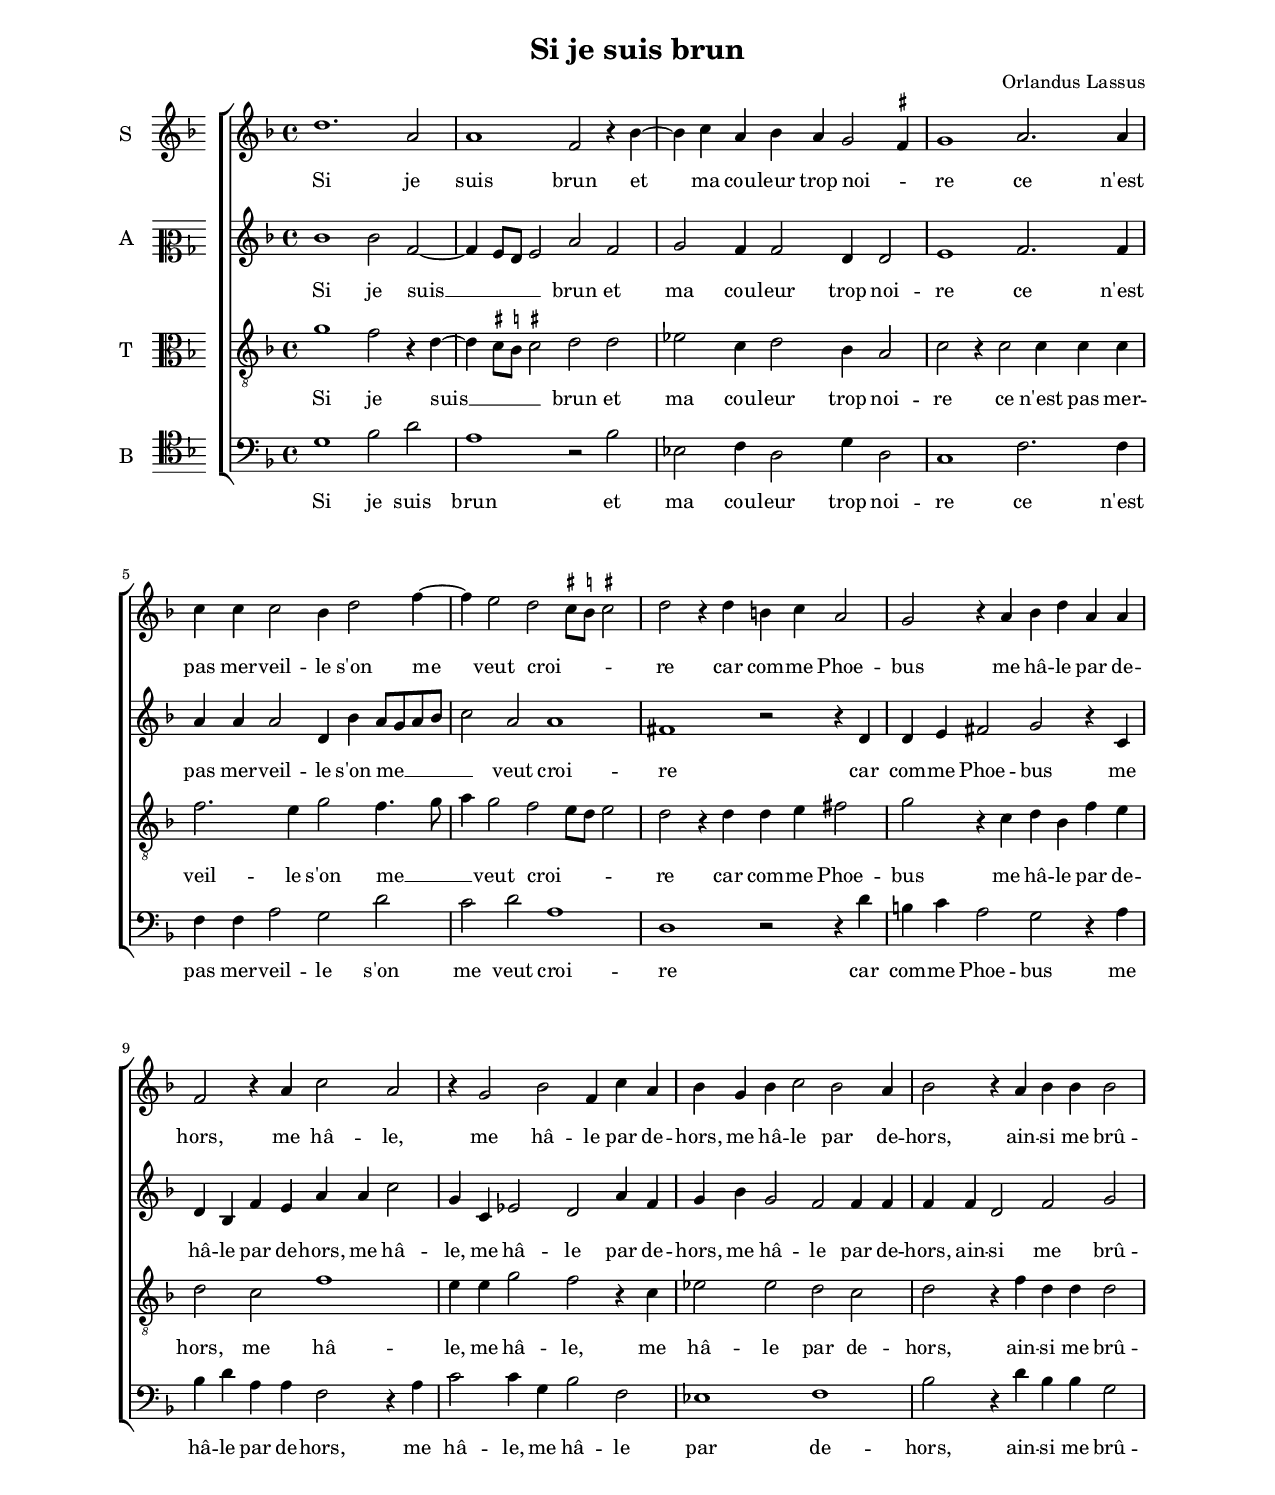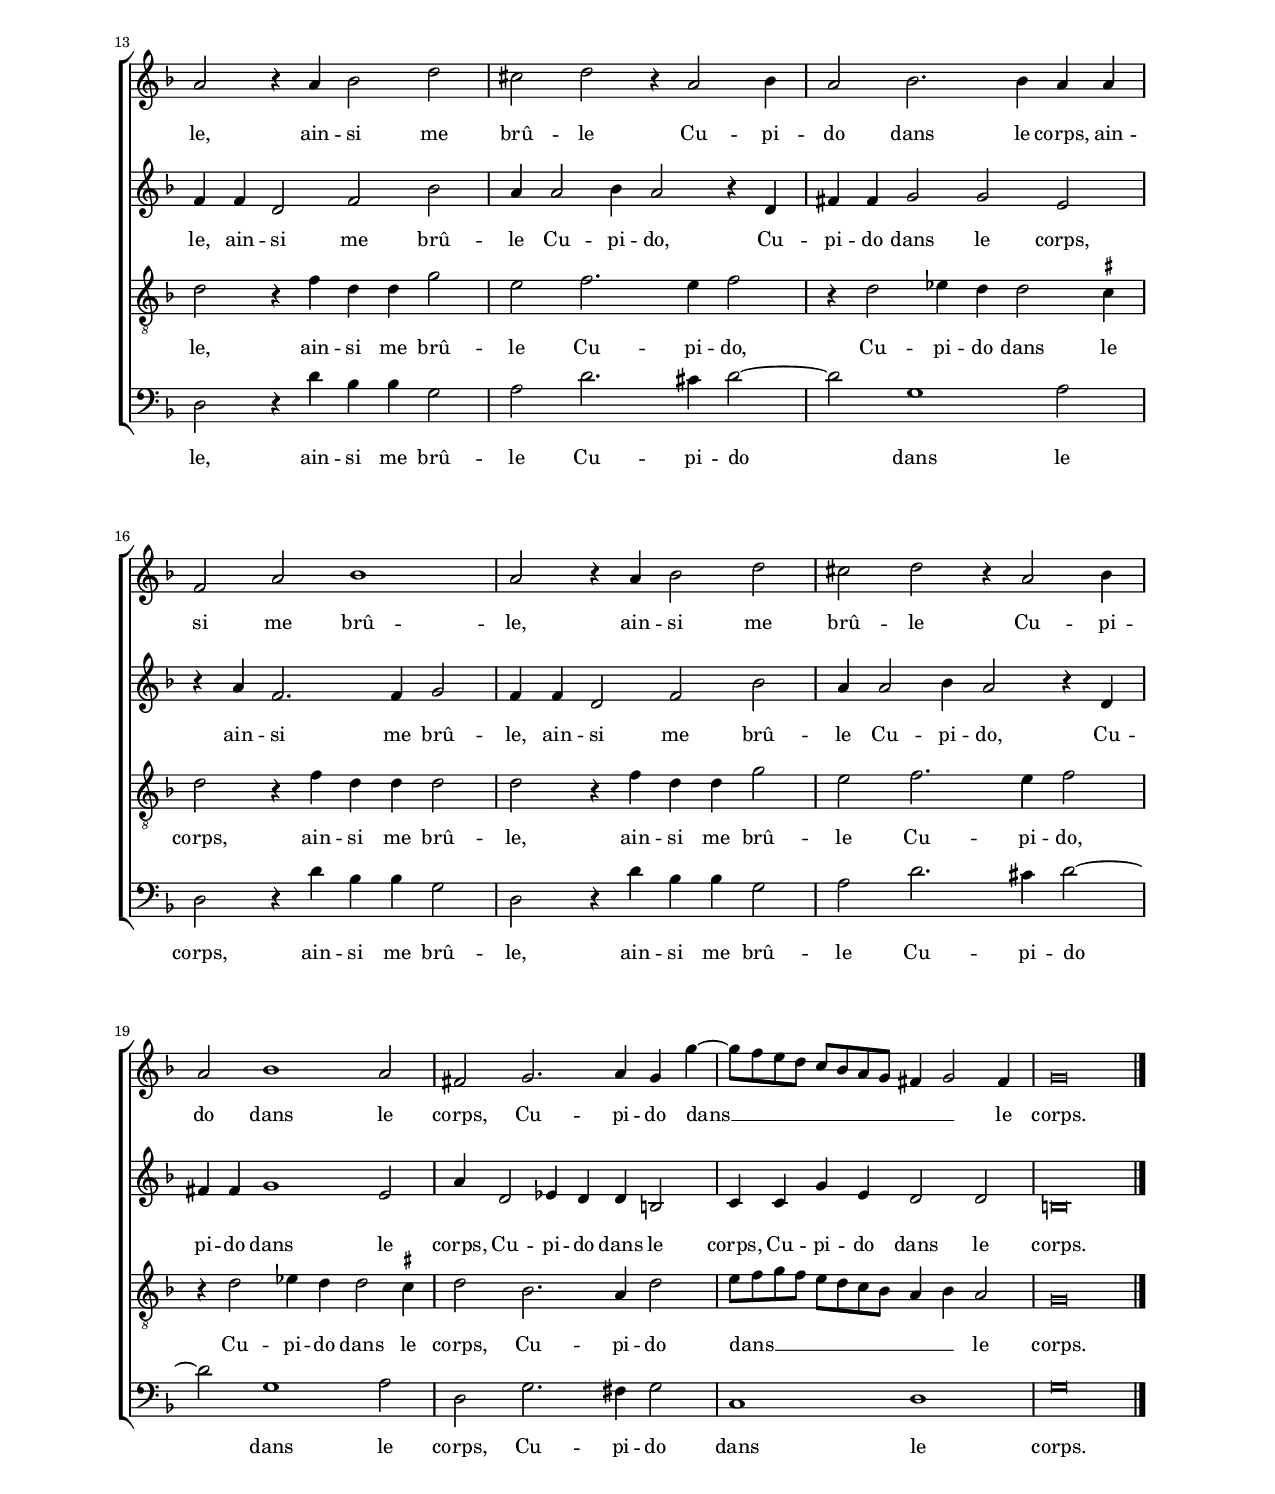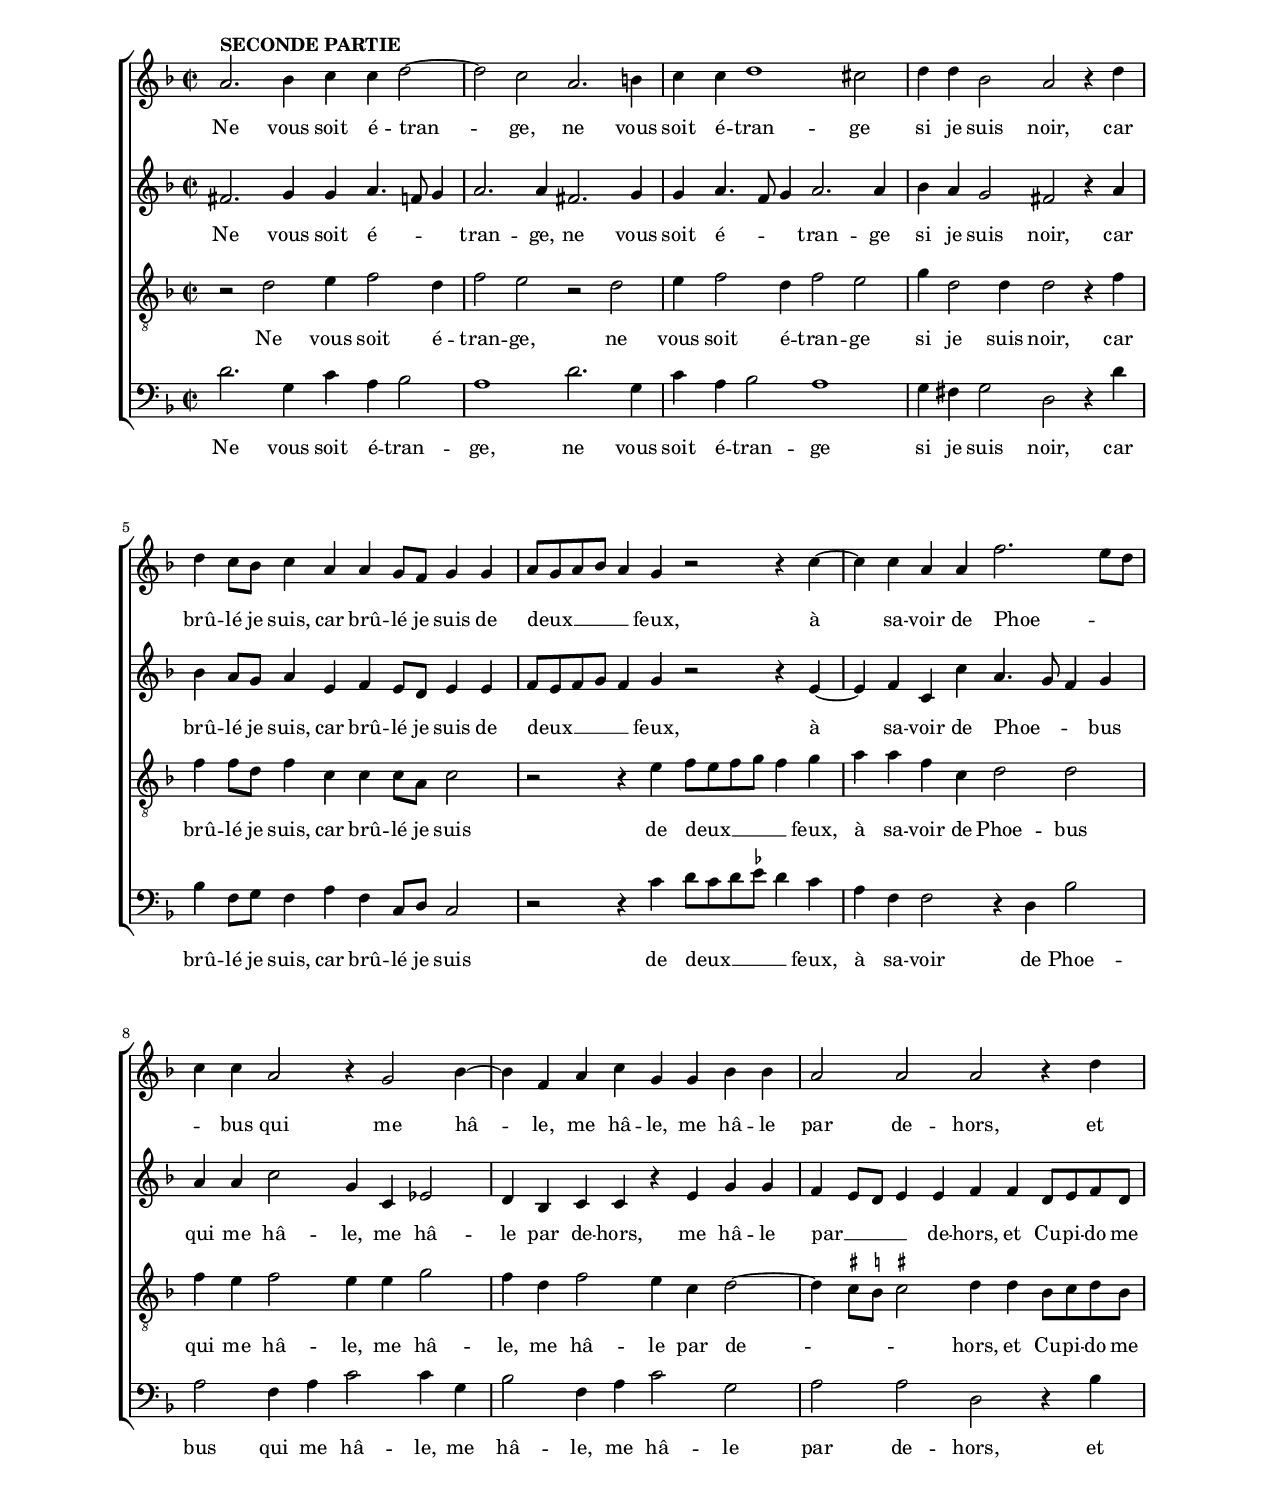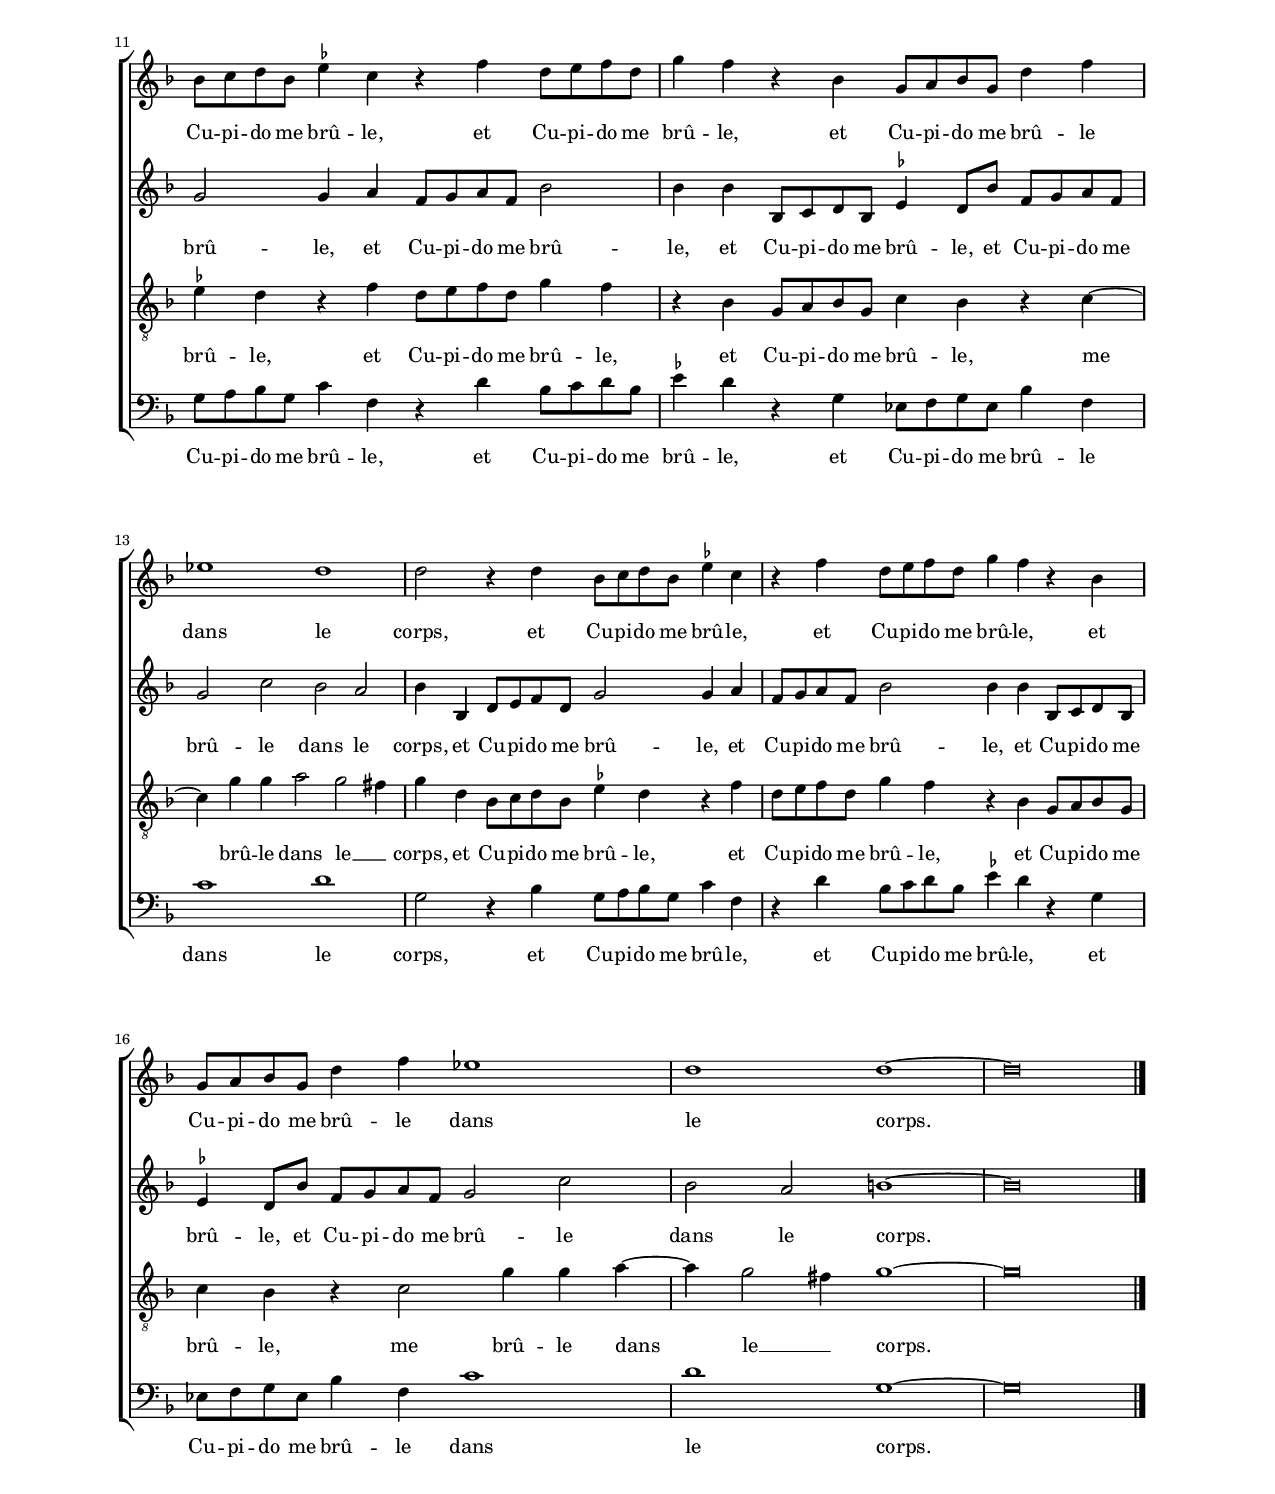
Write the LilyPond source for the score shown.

\header
{
  title="Si je suis brun"
  composer="Orlandus Lassus"
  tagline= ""
}

\version "2.18.2"
\include "deutsch.ly"
#(set-global-staff-size 16)
#(set-default-paper-size "letter")
#(ly:set-option 'point-and-click #f)

	
	ficta = { \once \set suggestAccidentals = ##t }
	
	forget = #(define-music-function (parser location music) (ly:music?) #{
		\accidentalStyle forget
		$music
		\accidentalStyle default
		#})
	
	m = \melisma
	me = \melismaEnd


\paper
	{
	top-margin = 1.8 \cm
	bottom-margin = 1.8 \cm
	left-margin = 2.2 \cm
	right-margin = 2.2 \cm
	ragged-bottom = ##f
	ragged-last-bottom = ##f
	print-page-number = ##f
%	page-count = 3
	score-system-spacing = #'((basic-distance . 17) (minimum-distance . 13) (padding . 5) (strechability . 250))
	system-system-spacing = #'((basic-distance . 17) (minimum-distance . 13) (padding . 5) (strechability . 250))
	systems-per-page = 3
%	min-systems-per-page = 3
	}

global = {
	\key f \major
	\time 4/4 \set Score.measureLength = #(ly:make-moment 2/1)
	}
	

incipitcantus = \markup { \score {
	{
	\set Staff.instrumentName = \markup { \fontsize #1 "S" }
	\key f \major
	\clef violin
	s4 \bar ""
	}
	\layout  {
	raggedright = ##t
	indent = 0.8 \cm
	line-width = 1.6 \cm
	\context { \Staff \remove Time_signature_engraver }
	\override Staff.Clef.Y-extent = #'(0 . 0)
	}} \hspace #1 }
      
      
incipitaltus = \markup { \score {
	{
	\set Staff.instrumentName = \markup { \fontsize #1 "A" }
	\key f \major
	\clef mezzosoprano
	s4 \bar ""
	}
	\layout  {
	raggedright = ##t
	indent = 0.8 \cm
	line-width = 1.6 \cm
	\context { \Staff \remove Time_signature_engraver }
	\override Staff.Clef.Y-extent = #'(0 . 0)
	}} \hspace #1 }


incipittenor = \markup { \score {
	{
	\set Staff.instrumentName = \markup { \fontsize #1 "T" }
	\key f \major
	\clef alto
	s4 \bar ""
	}
	\layout  {
	raggedright = ##t
	indent = 0.8 \cm
	line-width = 1.6 \cm
	\context { \Staff \remove Time_signature_engraver }
	\override Staff.Clef.Y-extent = #'(0 . 0)
	}} \hspace #1 }
      
      
incipitbassus = \markup { \score {
	{
	\set Staff.instrumentName = \markup { \fontsize #1 "B" }
	\key f \major
	\clef tenor
	s4 \bar ""
	}
	\layout  {
	raggedright = ##t
	indent = 0.8 \cm
	line-width = 1.6 \cm
	\context { \Staff \remove Time_signature_engraver }
	\override Staff.Clef.Y-extent = #'(0 . 0)
	}} \hspace #1 }


cantus =  \relative c''
	{
	d1. a2
	a1 f2 r4 b~
	b4 c a b a g2 \ficta fis4
	g1 a2. a4
%5
	c4 c c2 b4 d2 f4~ |
	f4 e2 d2 \ficta cis8 \ficta h \ficta cis!2
	d2 r4 d h c a2
	g2 r4 a b d a a
	f2 r4 a c2 a
%10
	r4 g2 b f4 c' a |
	b4 g b c2 b a4
	b2 r4 a b b b2
	a2 r4 a b2 d
	cis2 d r4 a2 b4
%15
	a2 b2. b4 a a |
	f2 a b1
	a2 r4 a b2 d
	cis2 d r4 a2 b4
	a2 b1 a2
%20
	fis2 g2. a4 g g'~ |
	g8[ f e d] c[ b a g] fis4 g2 fis4
	g\breve \bar "|." |
	}
	

altus =  \relative c'
        {
	b'1 b2 f~
	f4 e8 d e2 a f
	g2 f4 f2 d4 d2
	e1 f2. f4
%5
	a4 a a2 d,4 b' a8 g a b |
	c2 a a1
	fis1 r2 r4 d
	d4 e fis2 g r4 c,
	d4 b f' e a a c2
%10
	g4 c, es2 d a'4 f |
	g4 b g2 f f4 f
	f4 f d2 f g
	f4 f d2 f b
	a4 a2 b4 a2 r4 d,
%15
	fis4 fis g2 g e |
	r4 a f2. f4 g2
	f4 f d2 f b
	a4 a2 b4 a2 r4 d,
	fis4 fis g1 e2
%20
	a4 d,2 es4 d d h2 |
	c4 c g' e d2 d
	h\breve |
	}


tenor =  \relative c'
	{
	g'1 f2 r4 d~
	d4 \ficta cis8 \ficta h \ficta cis!2 d d
	es2 c4 d2 b4 a2
	c2 r4 c2 c4 c c
%5
	f2. e4 g2 f4. g8 |
	a4 g2 f e8 d e2
	d2 r4 d d e fis2
	g2 r4 c, d b f' e
	d2 c f1
%10
	e4 e g2 f r4 c |
	es2 es d c
	d2 r4 f d d d2
	d2 r4 f d d g2
	e2 f2. e4 f2
%15
	r4 d2 es4 d d2 \ficta cis4 |
	d2 r4 f d d d2
	d2 r4 f d d g2
	e2 f2. e4 f2
	r4 d2 es4 d d2 \ficta cis4
%20
	d2 b2. a4 d2 |
	e8[ f g f] e[ d c b] a4 b a2
	g\breve |
	}


bassus  =  \relative c
	{
	g'1 b2 d
	a1 r2 b
	es,2 f4 d2 g4 d2
	c1 f2. f4
%5
	f4 f a2 g d' |
	c2 d a1
	d,1 r2 r4 d'
	h4 c a2 g r4 a
	b4 d a a f2 r4 a
%10
	c2 c4 g b2 f |
	es1 f
	b2 r4 d b b g2
	d2 r4 d' b b g2
	a2 d2. cis4 d2~
%15
	d2 g,1 a2 |
	d,2 r4 d' b b g2
	d2 r4 d' b b g2
	a2 d2. cis4 d2~
	d2 g,1 a2
%20
	d,2 g2. fis4 g2
	c,1 d
	g\breve |
	}


lyricscantus = \lyricmode {
	Si je suis brun et ma cou -- leur trop noi -- _ re
	ce n'est pas mer -- veil -- le s'on me veut croi -- _ _ _ re
	car com -- me Phoe -- bus me hâ -- le par de -- hors,
	me hâ -- le,
	me hâ -- le par de -- hors,
	me hâ -- le par de -- hors,
	ain -- si me brû -- le,
	ain -- si me brû -- le Cu -- pi -- do dans le corps,
	ain -- si me brû -- le,
	ain -- si me brû -- le Cu -- pi -- do dans le corps,
	Cu -- pi -- do dans __ _ _ _ _ _ _ _ _ _ le corps.
	}
	
	
lyricsaltus = \lyricmode {
	Si je suis __ _ _ _ brun et ma cou -- leur trop noi -- re
	ce n'est pas mer -- veil -- le s'on me __ _ _ _ _ veut croi -- re
	car com -- me Phoe -- bus me hâ -- le par de -- hors,
	me hâ -- le,
	me hâ -- le par de -- hors,
	me hâ -- le par de -- hors,
	ain -- si me brû -- le,
	ain -- si me brû -- le Cu -- pi -- do,
	Cu -- pi -- do dans le corps,
	ain -- si me brû -- le,
	ain -- si me brû -- le Cu -- pi -- do,
	Cu -- pi -- do dans le corps,
	Cu -- pi -- do dans le corps,
	Cu -- pi -- do dans le corps.
	}
	

lyricstenor = \lyricmode {
	Si je suis __ _ _ _ brun et ma cou -- leur trop noi -- re
	ce n'est pas mer -- veil -- le s'on me __ _ _ veut croi -- _ _ _ re
	car com -- me Phoe -- bus me hâ -- le par de -- hors,
	me hâ -- le,
	me hâ -- le,
	me hâ -- le par de -- hors,
	ain -- si me brû -- le,
	ain -- si me brû -- le Cu -- pi -- do,
	Cu -- pi -- do dans le corps,
	ain -- si me brû -- le,
	ain -- si me brû -- le Cu -- pi -- do,
	Cu -- pi -- do dans le corps,
	Cu -- pi -- do dans __ _ _ _ _ _ _ _ _ _ le corps.
	}
	
	
lyricsbassus = \lyricmode {
	Si je suis brun et ma cou -- leur trop noi -- re
	ce n'est pas mer -- veil -- le s'on me veut croi -- re
	car com -- me Phoe -- bus me hâ -- le par de -- hors,
	me hâ -- le,
	me hâ -- le par de -- hors,
	ain -- si me brû -- le,
	ain -- si me brû -- le Cu -- pi -- do dans le corps,
	ain -- si me brû -- le,
	ain -- si me brû -- le Cu -- pi -- do dans le corps,
	Cu -- pi -- do dans le corps.
	}
	

\score
{  
  % \transpose {
	\new ChoirStaff \with { \override StaffGrouper.staff-staff-spacing.basic-distance = #12 }
	<<
	
	\new Staff << \global
	\new Voice="v1" {
		\set Staff.instrumentName=\incipitcantus
		\set Staff.midiInstrument = "reed organ"
		\clef violin
		\cantus }
	\new Lyrics \lyricsto "v1" {\lyricscantus }
	>>

	
	\new Staff << \global
	\new Voice="v2" {
		\set Staff.instrumentName=\incipitaltus
		\set Staff.midiInstrument = "reed organ"
		\clef violin 
		\altus}
	\new Lyrics \lyricsto "v2" {\lyricsaltus }
	>>

	
	\new Staff << \global
	\new Voice="v3" {
		\set Staff.instrumentName=\incipittenor
		\set Staff.midiInstrument = "reed organ"
		\clef "G_8"
		\tenor }
	\new Lyrics \lyricsto "v3" {\lyricstenor }
	>>

	
	\new Staff << \global
	\new Voice="v4" {
		\set Staff.instrumentName=\incipitbassus
		\set Staff.midiInstrument = "reed organ"
		\clef "bass" 
		\bassus }
	\new Lyrics \lyricsto "v4" {\lyricsbassus}
	>>
	
	>>
	% } % transpose
		
	\layout
	{
	indent = 1.7 \cm
	\context { \Lyrics \override VerticalAxisGroup.nonstaff-relatedstaff-spacing.padding = #2 }
%	\context { \Lyrics \override LyricText.font-size = #0.8 }
	\context { \Staff \override TimeSignature.break-visibility = #end-of-line-invisible }
%	\context { \Staff \override InstrumentName.X-offset = #'-25 }
%	\context { \Voice \override Slur.transparent = ##t }
%	\context { \Voice \override AccidentalSuggestion.avoid-slur = #'ignore }
%	\context { \Voice \override AccidentalSuggestion.outside-staff-priority = ##f }
	\context { \Score \override BarNumber.padding = #2 }
	\context { \Voice \override NoteHead.style = #'baroque }
	}

\midi
	{
    	\tempo 2 = 85
	}
	
}

%%%%%%%%%%%%%%%%%%%%  PARS SECUNDA


global = {
	\key f \major
	\time 2/2 \set Score.measureLength = #(ly:make-moment 2/1)
	}

	
cantus =  \relative c''
	{
	a2.^\markup { \left-align \bold "SECONDE PARTIE" } b4 c c d2~
	d2 c a2. h4
	c4 c d1 cis2
	d4 d b2 a r4 d
%5
	d4 c8 b c4 a a g8 f g4 g |
	a8 g a b a4 g r2 r4 c~
	c4 c a a f'2. e8 d
	c4 c a2 r4 g2 b4~
	b4 f a c g g b b
%10
	a2 a a r4 d |
	b8 c d b \ficta es4 c r f d8 \forget e f d
	g4 f r b, g8 a b g d'4 f
	es1 d
	d2 r4 d b8 c d b \ficta es4 c
%15
	r4 f d8 \forget e f d g4 f r b, |
	g8 a b g d'4 f es1
	d1 d~
	d\breve \bar "|." |
	}


altus =  \relative c'
        {
	fis2. g4 g a4. f8 g4
	a2. a4 fis2. g4
	g4 a4. f8 g4 a2. a4
	b4 a g2 fis r4 a
%5
	b4 a8 g a4 e f4 e8 d e4 e |
	f8 e f g f4 g r2 r4 e~
	e4 f c c' a4. g8 f4 g
	a4 a c2 g4 c, es2
	d4 b c c r e g g
%10
	f4 e8 d e4 e f f d8 e f d |
	g2 g4 a f8 g a f b2
	b4 b b,8 c d b \ficta es4 d8[ b'] f8 g a f
	g2 c b a
	b4 b, d8 e f d g2 g4 a
%15
	f8 g a f b2 b4 b  b,8 c d b |
	\ficta es4 d8 b' f[ g a f] g2 c
	b2 a h1~
	h\breve |
	}


tenor =  \relative c'
	{
	r2 d e4 f2 d4
	f2 e r d
	e4 f2 d4 f2 e
	g4 d2 d4 d2 r4 f
%5
	f4 f8 d f4 c c c8 a c2 |
	r2 r4 e f8 e f g f4 g
	a4 a f c d2 d
	f4 e f2 e4 e g2
	f4 d f2 e4 c d2~
%10
	d4 \ficta cis8 \ficta h \ficta cis!2 d4 d \forget b8 \forget c d \forget b |
	\ficta es4 d r f d8 \forget e f d g4 f
	r4 b, g8 a b g c4 b r c4~
	c4 g' g a2 g fis4
	g4 d b8 c d b \ficta es4 d r f
%15
	d8 \forget e f d g4 f r b, g8 a b g |
	c4 b r c2 g'4 g a4~
	a4 g2 fis4 g1~
	g\breve |
	}


bassus  =  \relative c
	{
	d'2. g,4 c a b2
	a1 d2. g,4
	c4 a b2 a1
	g4 fis g2 d r4 d'
%5
	b4 f8 g f4 a f4 c8 d c2 |
	r2 r4 c' d8 c d \ficta es d4 c
	a4 f f2 r4 d b'2
	a2 f4 a c2 c4 g
	b2 f4 a c2 g
%10
	a2 a d, r4 b' |
	g8 a b g c4 f, r d' b8 c d b
	\ficta es4 d r g, es!8 f g es b'4 f
	c'1 d
	g,2 r4 b g8 a b g c4 f,
%15
	r4 d' b8 c d b \ficta es4 d r g, |
	es8 f g es b'4 f c'1
	d1 g,~
	g\breve |
	}
	
lyricscantus = \lyricmode {
	Ne vous soit é -- tran -- ge,
	ne vous soit é -- tran -- ge
	si je suis noir,
	car brû -- lé je suis,
	car brû -- lé je suis
	de deux __ _ _ _ _ feux,
	à sa -- voir de Phoe -- _ _ _ bus
	qui me hâ -- le,
	me hâ -- le,
	me hâ -- le par de -- hors,
	et Cu -- pi -- do me brû -- le,
	et Cu -- pi -- do me brû -- le,
	et Cu -- pi -- do me brû -- le
	dans le corps,
	et Cu -- pi -- do me brû -- le,
	et Cu -- pi -- do me brû -- le,
	et Cu -- pi -- do me brû -- le
	dans le corps.
	}
	
	
lyricsaltus = \lyricmode {
	Ne vous soit é -- _ _ tran -- ge,
	ne vous soit é -- _ _ tran -- ge
	si je suis noir,
	car brû -- lé je suis,
	car brû -- lé je suis
	de deux __ _ _ _ _ feux,
	à sa -- voir de Phoe -- _ _ bus
	qui me hâ -- le,
	me hâ -- le par de -- hors,
	me hâ -- le par __ _ _ _ de -- hors,
	et Cu -- pi -- do me brû -- le,
	et Cu -- pi -- do me brû -- le,
	et Cu -- pi -- do me brû -- le,
	et Cu -- pi -- do me brû -- le
	dans le corps,
	et Cu -- pi -- do me brû -- le,
	et Cu -- pi -- do me brû -- le,
	et Cu -- pi -- do me brû -- le,
	et Cu -- pi -- do me brû -- le
	dans le corps.
	}
	

lyricstenor = \lyricmode {
	Ne vous soit é -- tran -- ge,
	ne vous soit é -- tran -- ge
	si je suis noir,
	car brû -- lé je suis,
	car brû -- lé je suis
	de deux __ _ _ _ _ feux,
	à sa -- voir de Phoe -- bus
	qui me hâ -- le,
	me hâ -- le,
	me hâ -- le par de -- _ _ _ hors,
	et Cu -- pi -- do me brû -- le,
	et Cu -- pi -- do me brû -- le,
	et Cu -- pi -- do me brû -- le,
	me brû -- le dans le __ _ corps,
	et Cu -- pi -- do me brû -- le,
	et Cu -- pi -- do me brû -- le,
	et Cu -- pi -- do me brû -- le,
	me brû -- le dans le __ _ corps.
	}
	
	
lyricsbassus = \lyricmode {
	Ne vous soit é -- tran -- ge,
	ne vous soit é -- tran -- ge
	si je suis noir,
	car brû -- lé je suis,
	car brû -- lé je suis
	de deux __ _ _ _ _ feux,
	à sa -- voir de Phoe -- bus
	qui me hâ -- le,
	me hâ -- le,
	me hâ -- le par de -- hors,
	et Cu -- pi -- do me brû -- le,
	et Cu -- pi -- do me brû -- le,
	et Cu -- pi -- do me brû -- le
	dans le corps,
	et Cu -- pi -- do me brû -- le,
	et Cu -- pi -- do me brû -- le,
	et Cu -- pi -- do me brû -- le
	dans le corps.
	}
	

\score
{  
  % \transpose {
	\new ChoirStaff \with { \override StaffGrouper.staff-staff-spacing.basic-distance = #12 }
	<<
	
	\new Staff <<\global
	\new Voice="v1" {
	  %\set Staff.instrumentName="Cantus"
		\set Staff.midiInstrument = "reed organ"
		\clef violin
		\cantus }
	\new Lyrics \lyricsto "v1" {\lyricscantus }
	>>

	
	\new Staff << \global
	\new Voice="v2" {
	  %\set Staff.instrumentName="Altus"
		\set Staff.midiInstrument = "reed organ"
		\clef violin 
		\altus}
	\new Lyrics \lyricsto "v2" {\lyricsaltus }
	>>

	
	\new Staff <<\global
	\new Voice="v3" {
	  %\set Staff.instrumentName="Tenor"
		\set Staff.midiInstrument = "reed organ"
		\clef "G_8"
		\tenor }
	\new Lyrics \lyricsto "v3" {\lyricstenor }
	>>
	
	
	\new Staff <<\global
	\new Voice="v4" {
	  %\set Staff.instrumentName="Bassus"
		\set Staff.midiInstrument = "reed organ"
		\clef "bass" 
		\bassus }
	\new Lyrics \lyricsto "v4" {\lyricsbassus}
	>>
	
	>>
	% } % transpose
		
	\layout
	{
	indent = 0 \cm
	\context { \Lyrics \override VerticalAxisGroup.nonstaff-relatedstaff-spacing.padding = #2 }
%	\context { \Lyrics \override LyricText.font-size = #0.8 }
	\context { \Staff \override TimeSignature.break-visibility = #end-of-line-invisible }
%	\context { \Staff \override InstrumentName.X-offset = #'-25 }
%	\context { \Voice \override Slur.transparent = ##t }
%	\context { \Voice \override AccidentalSuggestion.avoid-slur = #'ignore }
%	\context { \Voice \override AccidentalSuggestion.outside-staff-priority = ##f }
	\context { \Score \override BarNumber.padding = #2 }
	\context { \Voice \override NoteHead.style = #'baroque }
	}
	
\midi
	{
    	\tempo 2 = 80
	}
	
}

% EOF